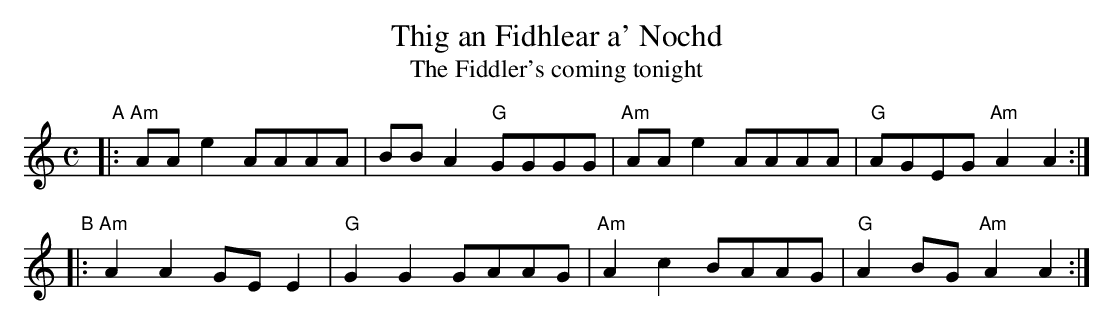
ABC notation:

X:1
T: Thig an Fidhlear a' Nochd
T: The Fiddler's coming tonight
M: C
L: 1/8
K: Am
"A"|: "Am"AAe2 AAAA | BBA2 "G"GGGG | "Am"AAe2 AAAA | "G"AGEG "Am"A2A2 :|
"B"|: "Am"A2A2 GEE2 | "G"G2G2 GAAG | "Am"A2c2 BAAG | "G"A2BG "Am"A2A2 :|
